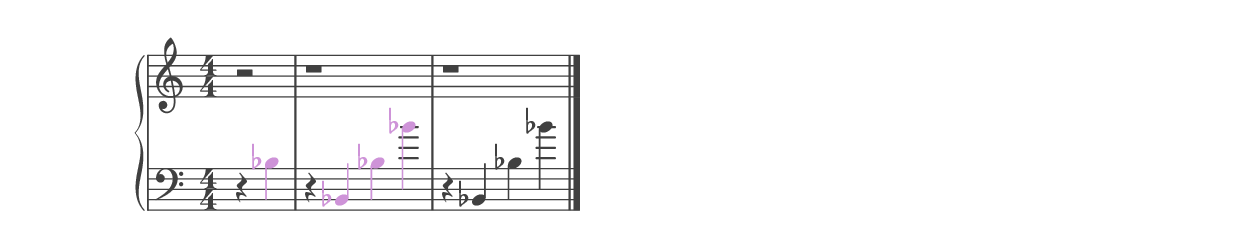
%% ----------------------------------------------------------------------------
%% Generated on: 2018 December 27
%% Note Name: B3b
%% Octave: 3
%% Clef: bass
%% Filename: 072-38-3-bass-B3b
%% ----------------------------------------------------------------------------

\version "2.19.82"

\include "../piano_note_colors.ly"

\header {
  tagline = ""
}

upper = {
  \clef treble
  \numericTimeSignature
  \override NoteHead.color = #colorized-note
  \override Stem.color = #colorized-note
  \override Accidental.color = #colorized-note
  % treble note in color
  r2
  % treble octave in color
  r1
  \override NoteHead.color = #default-black
  \override Stem.color = #default-black
  \override Accidental.color = #default-black
  % treble octave repeat in black
  r1
  \bar "|."
}

lower = {
  \clef bass
  \numericTimeSignature
  \override NoteHead.color = #colorized-note
  \override Stem.color = #colorized-note
  \override Accidental.color = #colorized-note
  % bass note in color
  r4 bes4
  % bass octave in color
  r4 bes,4 bes4 bes'4
  \override NoteHead.color = #default-black
  \override Stem.color = #default-black
  \override Accidental.color = #default-black
  % bass octave repeat in black
  r4 bes,4 bes4 bes'4
}

\score {
  \new PianoStaff <<
    \context Score
    \applyContext #(override-color-for-all-grobs default-black)
    \time 4/4
    \partial 2
    \new Staff = upper { \upper }
    \new Staff = lower { \lower }
  >>
  \layout { }
  \midi { }
}